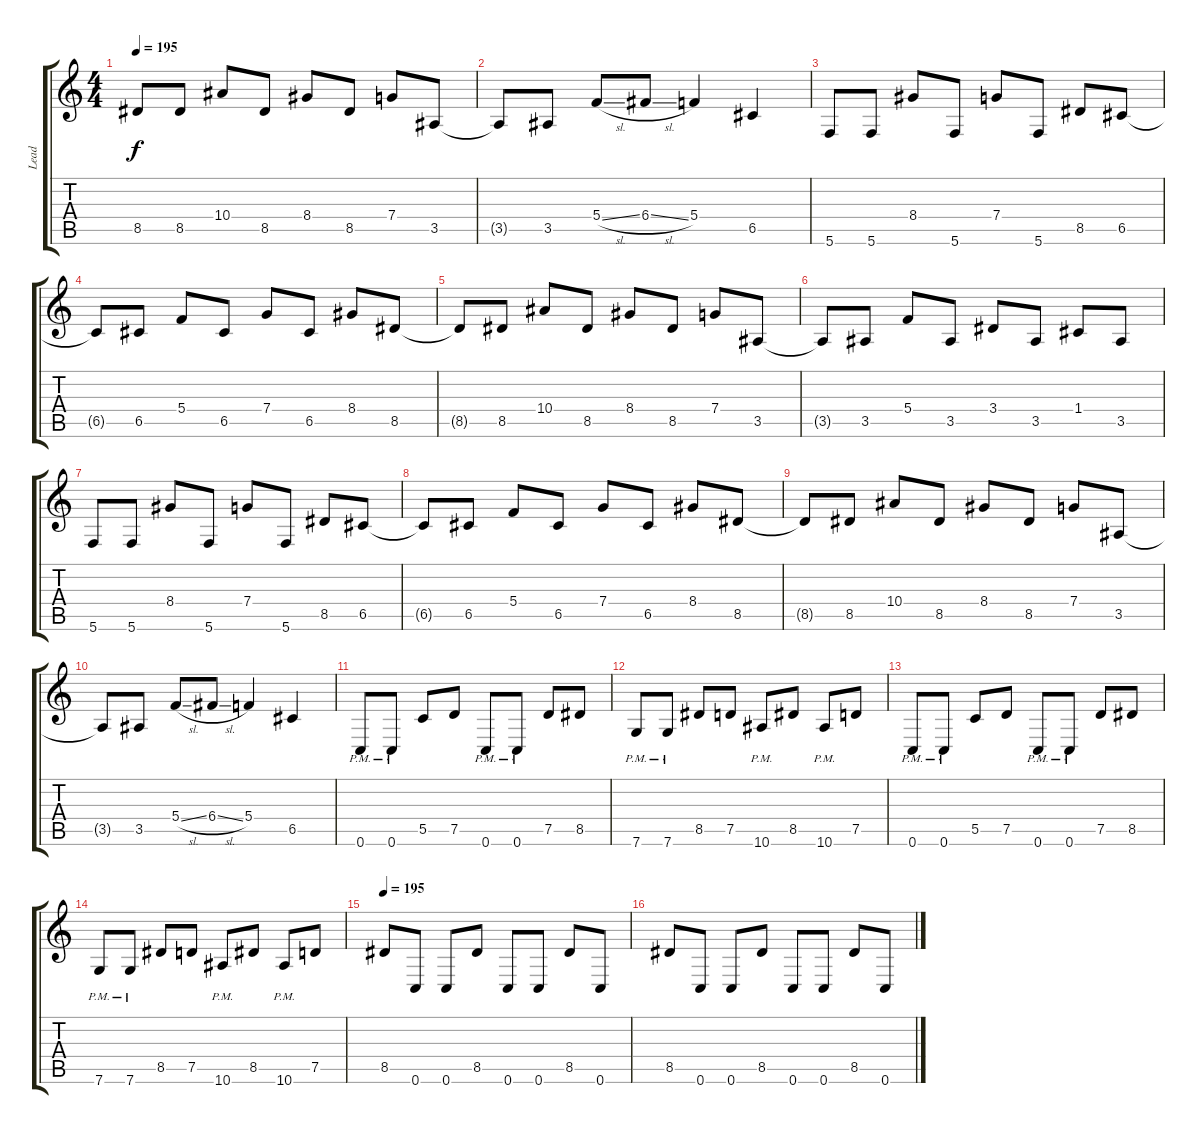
\track ("Lead" "Lead") {instrument distortionguitar}
\staff {score tabs}
\tuning (D4 A3 F3 C3 G2 C2) {hide}
\ts (4 4)
\tempo 195
\clef g2
\ks c
8.5{t}.8{dy f} 8.5.8 10.4.8 8.5.8 8.4.8 8.5.8 7.4.8 3.5.8 |
3.5{t}.8 3.5.8 5.4{sl}.8 6.4{sl}.8 5.4.4 6.5.4 |
5.6.8{volume 16} 5.6.8 8.4.8 5.6.8 7.4.8 5.6.8 8.5.8 6.5.8 |
6.5{t}.8 6.5.8 5.4.8 6.5.8 7.4.8 6.5.8 8.4.8 8.5.8 |
8.5{t}.8 8.5.8 10.4.8 8.5.8 8.4.8 8.5.8 7.4.8 3.5.8 |
3.5{t}.8 3.5.8 5.4.8 3.5.8 3.4.8 3.5.8 1.4.8 3.5.8 |
5.6.8 5.6.8 8.4.8 5.6.8 7.4.8 5.6.8 8.5.8 6.5.8 |
6.5{t}.8 6.5.8 5.4.8 6.5.8 7.4.8 6.5.8 8.4.8 8.5.8 |
8.5{t}.8 8.5.8 10.4.8 8.5.8 8.4.8 8.5.8 7.4.8 3.5.8 |
3.5{t}.8 3.5.8 5.4{sl}.8 6.4{sl}.8 5.4.4 6.5.4 |
0.6{pm}.8{volume 14} 0.6{pm}.8 5.5.8 7.5.8 0.6{pm}.8 0.6{pm}.8 7.5.8 8.5.8 |
7.6{pm}.8 7.6{pm}.8 8.5.8 7.5.8 10.6{pm}.8 8.5.8 10.6{pm}.8 7.5.8 |
0.6{pm}.8 0.6{pm}.8 5.5.8 7.5.8 0.6{pm}.8 0.6{pm}.8 7.5.8 8.5.8 |
7.6{pm}.8 7.6{pm}.8 8.5.8 7.5.8 10.6{pm}.8 8.5.8 10.6{pm}.8 7.5.8 |
\tempo 195
8.5.8 0.6.8 0.6.8 8.5.8 0.6.8 0.6.8 8.5.8 0.6.8 |
8.5.8 0.6.8 0.6.8 8.5.8 0.6.8 0.6.8 8.5.8 0.6.8
